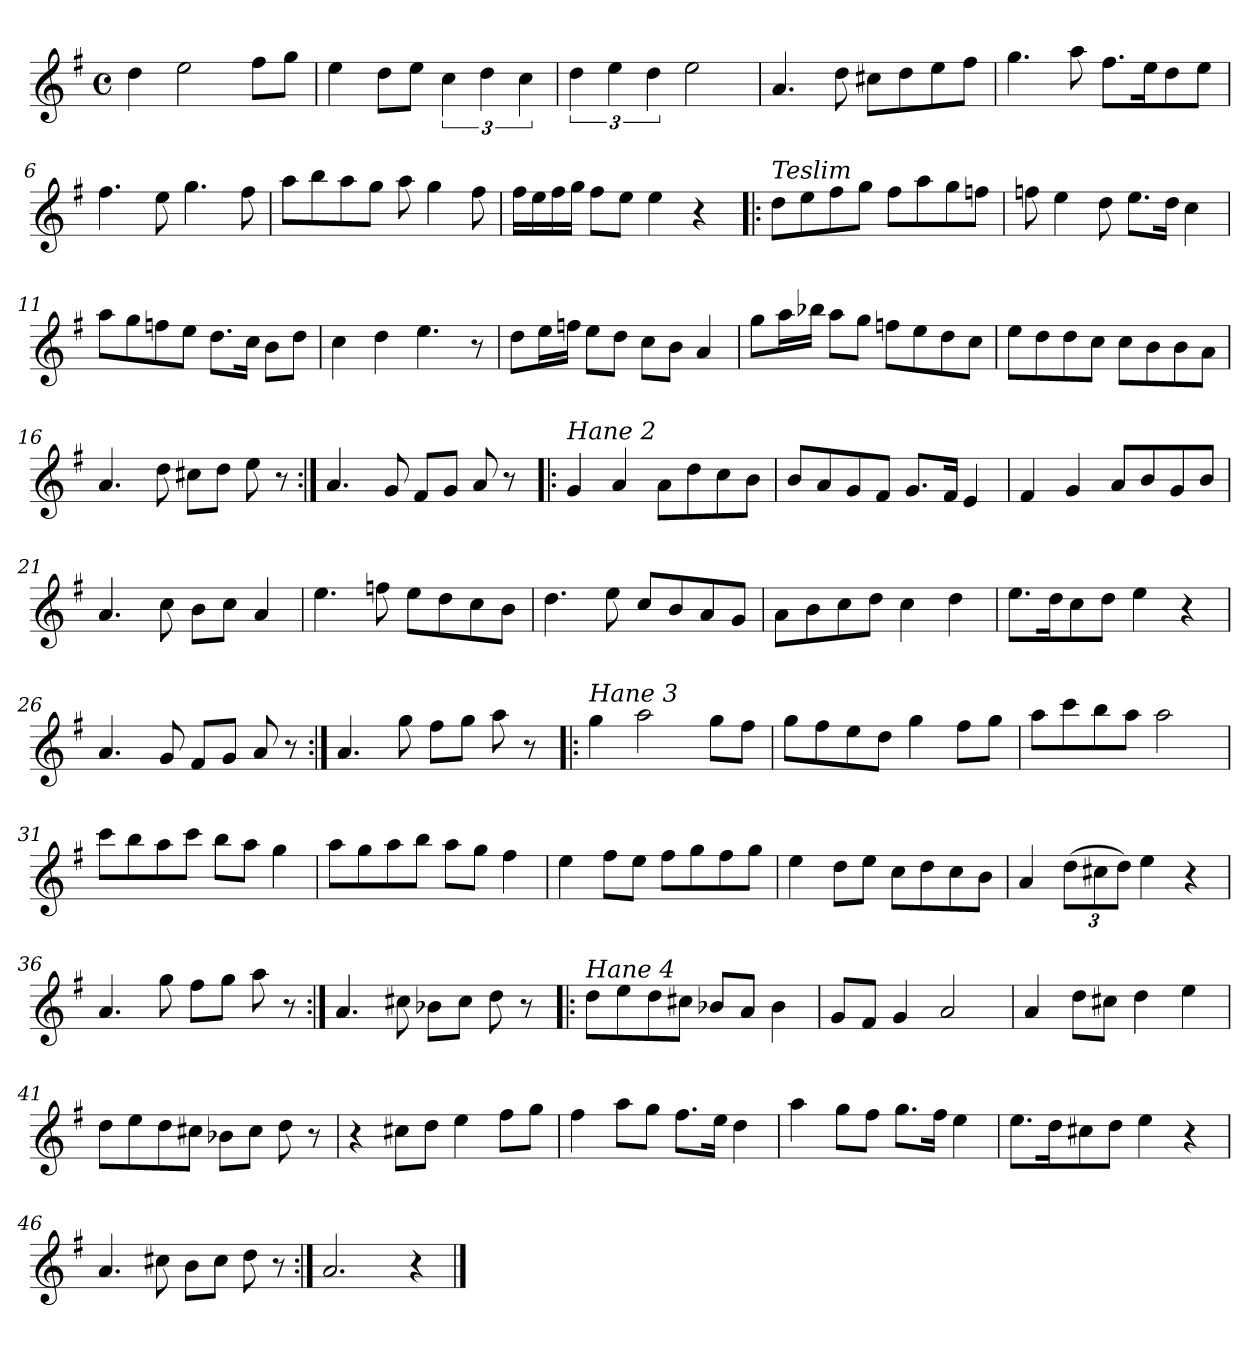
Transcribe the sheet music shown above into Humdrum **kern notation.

**kern
*part1
*staff1
*clefG2
*k[f#]
*G:
*M4/4
*met(c)
=1
4dd\
2ee\
8ff#\L
8gg\J
=2
4ee\
8dd\L
8ee\J
6cc\
6dd\
6cc\
=3
6dd\
6ee\
6dd\
2ee\
=4
4.a/
8dd\
8cc#X\L
8dd\
8ee\
8ff#\J
=5
4.gg\
8aa\
8.ff#\L
16ee\K
8dd\
8ee\J
!!LO:LB:g=z
=6
4.ff#\
8ee\
4.gg\
8ff#\
=7
8aa\L
8bb\
8aa\
8gg\J
8aa\
4gg\
8ff#\
=8
16ff#\LL
16ee\
16ff#\
16gg\JJ
8ff#\L
8ee\J
4ee\
4r
=9!|:
!LO:TX:a:i:t=Teslim
8dd\L
8ee\
8ff#\
8gg\J
8ff#\L
8aa\
8gg\
8ffn\J
=10
8ffn\
4ee\
8dd\
8.ee\L
16dd\Jk
4cc\
!!LO:LB:g=z
=11
8aa\L
8gg\
8ffn\
8ee\J
8.dd\L
16cc\Jk
8b\L
8dd\J
=12
4cc\
4dd\
4.ee\
8r
=13
8dd\L
16ee\L
16ffn\JJ
8ee\L
8dd\J
8cc\L
8b\J
4a/
=14
8gg\L
16aa\L
16bb-X\JJ
8aa\L
8gg\J
8ffn\L
8ee\
8dd\
8cc\J
!!LO:LB:g=z
=15
8ee\L
8dd\
8dd\
8cc\J
8cc\L
8b\
8b\
8a\J
=16
4.a/
8dd\
8cc#X\L
8dd\J
8ee\
8r
=17:|!
4.a/
8g/
8f#/L
8g/J
8a/
8r
=18!|:
!LO:TX:a:i:t=Hane 2
4g/
4a/
8a\L
8dd\
8cc\
8b\J
!!LO:LB:g=z
=19
8b/L
8a/
8g/
8f#/J
8.g/L
16f#/Jk
4e/
=20
4f#/
4g/
8a/L
8b/
8g/
8b/J
=21
4.a/
8cc\
8b\L
8cc\J
4a/
=22
4.ee\
8ffn\
8ee\L
8dd\
8cc\
8b\J
=23
4.dd\
8ee\
8cc/L
8b/
8a/
8g/J
!!LO:LB:g=z
=24
8a\L
8b\
8cc\
8dd\J
4cc\
4dd\
=25
8.ee\L
16dd\K
8cc\
8dd\J
4ee\
4r
=26
4.a/
8g/
8f#/L
8g/J
8a/
8r
=27:|!
4.a/
8gg\
8ff#\L
8gg\J
8aa\
8r
=28!|:
!LO:TX:a:i:t=Hane 3
4gg\
2aa\
8gg\L
8ff#\J
!!LO:LB:g=z
=29
8gg\L
8ff#\
8ee\
8dd\J
4gg\
8ff#\L
8gg\J
=30
8aa\L
8ccc\
8bb\
8aa\J
2aa\
=31
8ccc\L
8bb\
8aa\
8ccc\J
8bb\L
8aa\J
4gg\
=32
8aa\L
8gg\
8aa\
8bb\J
8aa\L
8gg\J
4ff#\
=33
4ee\
8ff#\L
8ee\J
8ff#\L
8gg\
8ff#\
8gg\J
!!LO:LB:g=z
=34
4ee\
8dd\L
8ee\J
8cc\L
8dd\
8cc\
8b\J
=35
4a/
*Xbrackettup
(>12dd\L
12cc#X\
12dd\J)
4ee\
4r
=36
4.a/
8gg\
8ff#\L
8gg\J
8aa\
8r
=37:|!
4.a/
8cc#X\
8b-X\L
8cc#\J
8dd\
8r
=38!|:
!LO:TX:a:i:t=Hane 4
8dd\L
8ee\
8dd\
8cc#X\J
8b-X/L
8a/J
4b-\
!!LO:LB:g=z
=39
8g/L
8f#/J
4g/
2a/
=40
4a/
8dd\L
8cc#X\J
4dd\
4ee\
=41
8dd\L
8ee\
8dd\
8cc#X\J
8b-X\L
8cc#\J
8dd\
8r
=42
4r
8cc#X\L
8dd\J
4ee\
8ff#\L
8gg\J
!!LO:PB:g=z
=43
4ff#\
8aa\L
8gg\J
8.ff#\L
16ee\Jk
4dd\
=44
4aa\
8gg\L
8ff#\J
8.gg\L
16ff#\Jk
4ee\
=45
8.ee\L
16dd\K
8cc#X\
8dd\J
4ee\
4r
=46
4.a/
8cc#X\
8b\L
8cc#\J
8dd\
8r
=47:|!
2.a/
4r
==
*-
